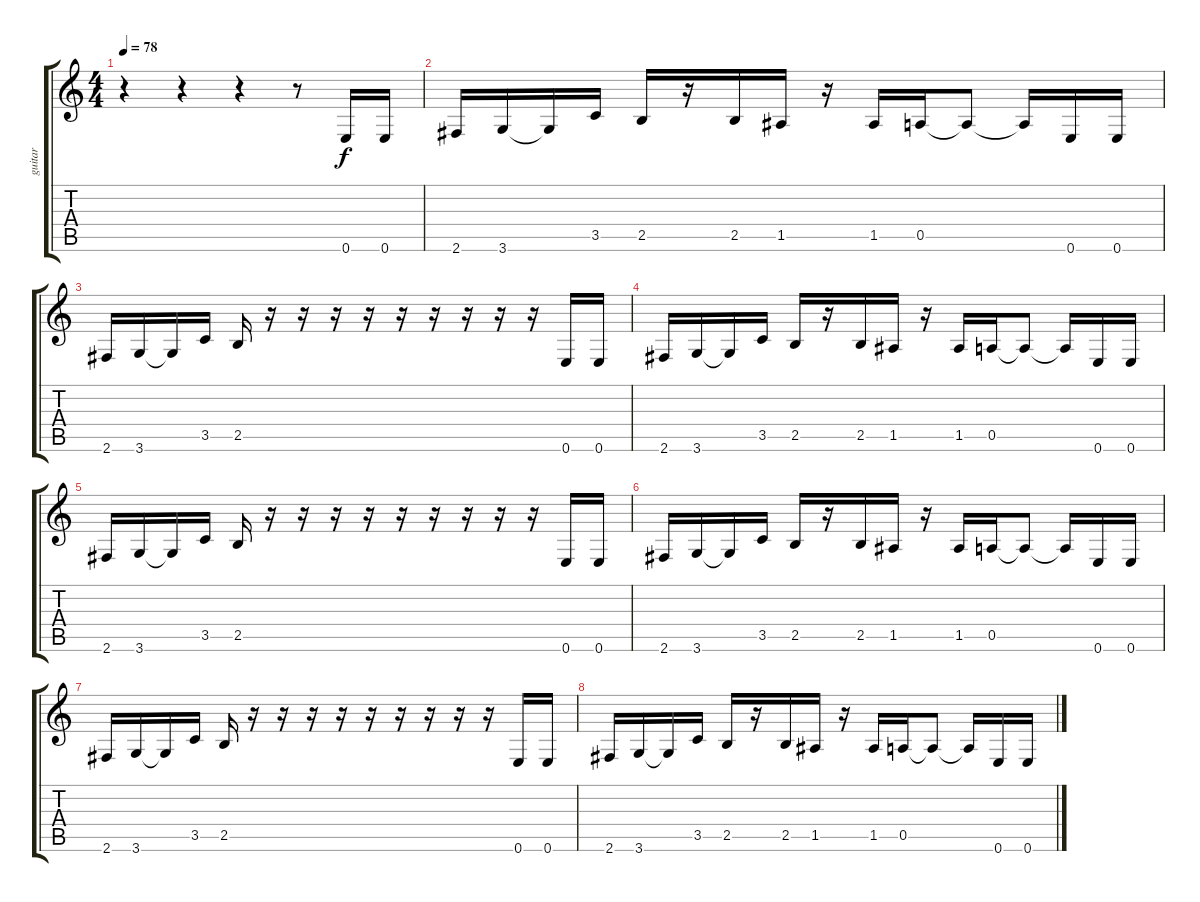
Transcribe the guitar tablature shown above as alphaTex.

\track ("guitar" "guitar") {instrument distortionguitar}
\staff {score tabs}
\tuning (E4 B3 G3 D3 A2 E2) {hide}
\ts (4 4)
\tempo 78
\clef g2
\ks c
r.4{dy f instrument distortionguitar} r.4 r.4 r.8 0.6.16 0.6.16 |
2.6.16 3.6.16 3.6{t}.16 3.5.16 2.5.16 r.16 2.5.16 1.5.16 r.16 1.5.16 0.5.16 0.5{t}.8 0.5{t}.16 0.6.16 0.6.16 |
2.6.16 3.6.16 3.6{t}.16 3.5.16 2.5.16 r.16 r.16 r.16 r.16 r.16 r.16 r.16 r.16 r.16 0.6.16 0.6.16 |
2.6.16 3.6.16 3.6{t}.16 3.5.16 2.5.16 r.16 2.5.16 1.5.16 r.16 1.5.16 0.5.16 0.5{t}.8 0.5{t}.16 0.6.16 0.6.16 |
2.6.16 3.6.16 3.6{t}.16 3.5.16 2.5.16 r.16 r.16 r.16 r.16 r.16 r.16 r.16 r.16 r.16 0.6.16 0.6.16 |
2.6.16 3.6.16 3.6{t}.16 3.5.16 2.5.16 r.16 2.5.16 1.5.16 r.16 1.5.16 0.5.16 0.5{t}.8 0.5{t}.16 0.6.16 0.6.16 |
2.6.16 3.6.16 3.6{t}.16 3.5.16 2.5.16 r.16 r.16 r.16 r.16 r.16 r.16 r.16 r.16 r.16 0.6.16 0.6.16 |
2.6.16 3.6.16 3.6{t}.16 3.5.16 2.5.16 r.16 2.5.16 1.5.16 r.16 1.5.16 0.5.16 0.5{t}.8 0.5{t}.16 0.6.16 0.6.16
